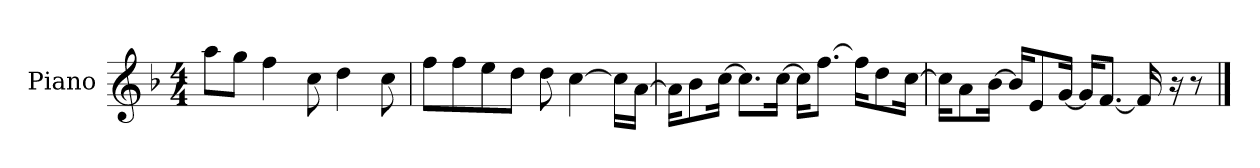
**kern
*part1
*staff1
*I"Piano
*I'P-no
*clefG2
*k[b-]
*M4/4
*MM90
=1
8aa\L
8gg\J
4ff\
8cc\
4dd\
8cc\
=2
8ff\L
8ff\
8ee\
8dd\J
8dd\
[4cc\
16cc\LL]
[16a\JJ
=3
16a\KL]
8b-\
[16cc\Jk
8.cc\L]
[16cc\Jk
16cc\KL]
[8.ff\J
16ff\KL]
8dd\
[16cc\Jk
=4
16cc\KL]
8a\
[16b-\Jk
16b-/KL]
8e/
[16g/Jk
16g/KL]
[8.f/J
16f/]
16r
8r
==
*-
